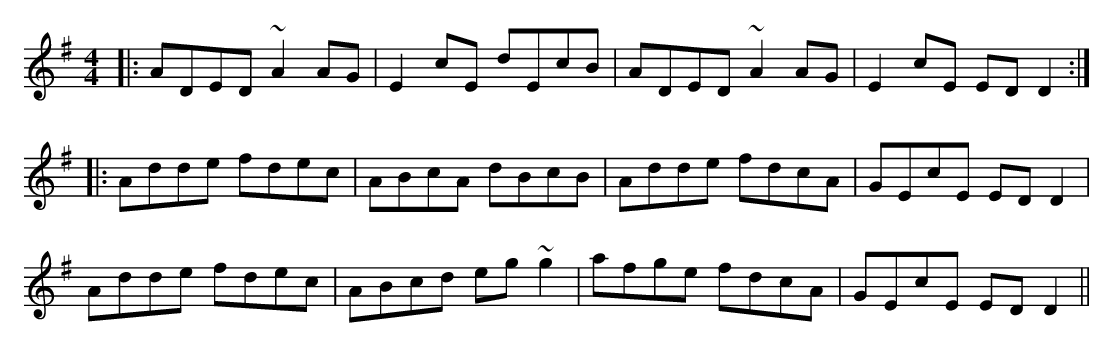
X:1
M:4/4
K:Dmix
|:ADED ~A2AG|E2cE dEcB|ADED ~A2AG|E2cE EDD2:|
|:Adde fdec|ABcA dBcB|Adde fdcA|GEcE EDD2|
Adde fdec|ABcd eg~g2|afge fdcA|GEcE EDD2||
